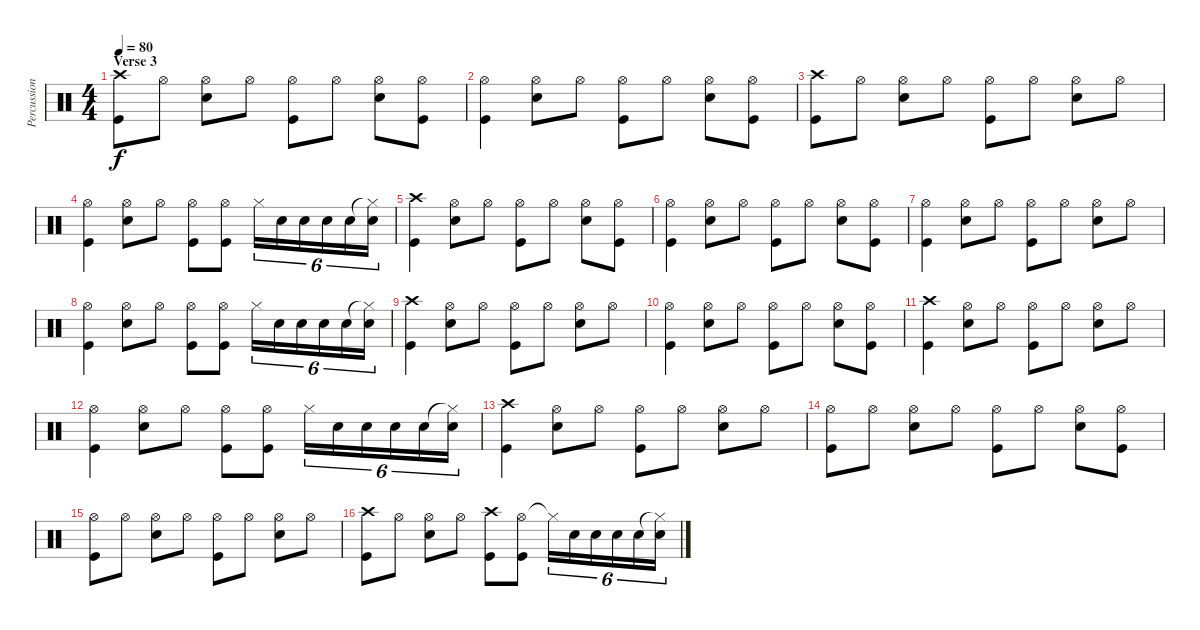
\track ("Percussion" "Percussion") {instrument percussion}
\staff {score}
\articulation defaults
\ts (4 4)
\section ("" "Verse 3")
\tempo 80
\clef neutral
\ks c
("Crash high (hit)" "Kick (hit)").8{dy f} "Hi-Hat (open)".8 ("Hi-Hat (open)" "Snare (hit) 2").8 "Hi-Hat (open)".8 ("Hi-Hat (open)" "Kick (hit)").8 "Hi-Hat (open)".8 ("Hi-Hat (open)" "Snare (hit) 2").8 ("Hi-Hat (open)" "Kick (hit)").8 |
("Hi-Hat (open)" "Kick (hit)").4 ("Hi-Hat (open)" "Snare (hit) 2").8 "Hi-Hat (open)".8 ("Hi-Hat (open)" "Kick (hit)").8 "Hi-Hat (open)".8 ("Hi-Hat (open)" "Snare (hit) 2").8 ("Hi-Hat (open)" "Kick (hit)").8 |
("Crash high (hit)" "Kick (hit)").8 "Hi-Hat (open)".8 ("Hi-Hat (open)" "Snare (hit) 2").8 "Hi-Hat (open)".8 ("Hi-Hat (open)" "Kick (hit)").8 "Hi-Hat (open)".8 ("Hi-Hat (open)" "Snare (hit) 2").8 "Hi-Hat (open)".8 |
("Hi-Hat (open)" "Kick (hit)").4 ("Hi-Hat (open)" "Snare (hit) 2").8 "Hi-Hat (open)".8 ("Hi-Hat (open)" "Kick (hit)").8 ("Hi-Hat (open)" "Kick (hit)").8 "Hi-Hat (closed)".16{tu (6 4)} "Snare (hit) 2".16{tu (6 4)} "Snare (hit) 2".16{tu (6 4)} "Snare (hit) 2".16{tu (6 4)} "Snare (hit) 2".16{tu (6 4)} ("Hi-Hat (closed)"{t} "Snare (hit) 2").16{tu (6 4)} |
("Crash high (hit)" "Kick (hit)").4 ("Hi-Hat (open)" "Snare (hit) 2").8 "Hi-Hat (open)".8 ("Hi-Hat (open)" "Kick (hit)").8 "Hi-Hat (open)".8 ("Hi-Hat (open)" "Snare (hit) 2").8 ("Hi-Hat (open)" "Kick (hit)").8 |
("Hi-Hat (open)" "Kick (hit)").4 ("Hi-Hat (open)" "Snare (hit) 2").8 "Hi-Hat (open)".8 ("Hi-Hat (open)" "Kick (hit)").8 "Hi-Hat (open)".8 ("Hi-Hat (open)" "Snare (hit) 2").8 ("Hi-Hat (open)" "Kick (hit)").8 |
("Hi-Hat (open)" "Kick (hit)").4 ("Hi-Hat (open)" "Snare (hit) 2").8 "Hi-Hat (open)".8 ("Hi-Hat (open)" "Kick (hit)").8 "Hi-Hat (open)".8 ("Hi-Hat (open)" "Snare (hit) 2").8 "Hi-Hat (open)".8 |
("Hi-Hat (open)" "Kick (hit)").4 ("Hi-Hat (open)" "Snare (hit) 2").8 "Hi-Hat (open)".8 ("Hi-Hat (open)" "Kick (hit)").8 ("Hi-Hat (open)" "Kick (hit)").8 "Hi-Hat (closed)".16{tu (6 4)} "Snare (hit) 2".16{tu (6 4)} "Snare (hit) 2".16{tu (6 4)} "Snare (hit) 2".16{tu (6 4)} "Snare (hit) 2".16{tu (6 4)} ("Hi-Hat (closed)"{t} "Snare (hit) 2").16{tu (6 4)} |
("Crash high (hit)" "Kick (hit)").4 ("Hi-Hat (open)" "Snare (hit) 2").8 "Hi-Hat (open)".8 ("Hi-Hat (open)" "Kick (hit)").8 "Hi-Hat (open)".8 ("Hi-Hat (open)" "Snare (hit) 2").8 "Hi-Hat (open)".8 |
("Hi-Hat (open)" "Kick (hit)").4 ("Hi-Hat (open)" "Snare (hit) 2").8 "Hi-Hat (open)".8 ("Hi-Hat (open)" "Kick (hit)").8 "Hi-Hat (open)".8 ("Hi-Hat (open)" "Snare (hit) 2").8 ("Hi-Hat (open)" "Kick (hit)").8 |
("Crash high (hit)" "Kick (hit)").4 ("Hi-Hat (open)" "Snare (hit) 2").8 "Hi-Hat (open)".8 ("Hi-Hat (open)" "Kick (hit)").8 "Hi-Hat (open)".8 ("Hi-Hat (open)" "Snare (hit) 2").8 "Hi-Hat (open)".8 |
("Hi-Hat (open)" "Kick (hit)").4 ("Hi-Hat (open)" "Snare (hit) 2").8 "Hi-Hat (open)".8 ("Hi-Hat (open)" "Kick (hit)").8 ("Hi-Hat (open)" "Kick (hit)").8 "Hi-Hat (closed)".16{tu (6 4)} "Snare (hit) 2".16{tu (6 4)} "Snare (hit) 2".16{tu (6 4)} "Snare (hit) 2".16{tu (6 4)} "Snare (hit) 2".16{tu (6 4)} ("Hi-Hat (closed)"{t} "Snare (hit) 2").16{tu (6 4)} |
("Crash high (hit)" "Kick (hit)").4 ("Hi-Hat (open)" "Snare (hit) 2").8 "Hi-Hat (open)".8 ("Hi-Hat (open)" "Kick (hit)").8 "Hi-Hat (open)".8 ("Hi-Hat (open)" "Snare (hit) 2").8 "Hi-Hat (open)".8 |
("Hi-Hat (open)" "Kick (hit)").8 "Hi-Hat (open)".8 ("Hi-Hat (open)" "Snare (hit) 2").8 "Hi-Hat (open)".8 ("Hi-Hat (open)" "Kick (hit)").8 "Hi-Hat (open)".8 ("Hi-Hat (open)" "Snare (hit) 2").8 ("Hi-Hat (open)" "Kick (hit)").8 |
("Hi-Hat (open)" "Kick (hit)").8 "Hi-Hat (open)".8 ("Hi-Hat (open)" "Snare (hit) 2").8 "Hi-Hat (open)".8 ("Hi-Hat (open)" "Kick (hit)").8 "Hi-Hat (open)".8 ("Hi-Hat (open)" "Snare (hit) 2").8 "Hi-Hat (open)".8 |
("Crash high (hit)" "Kick (hit)").8 "Hi-Hat (open)".8 ("Hi-Hat (open)" "Snare (hit) 2").8 "Hi-Hat (open)".8 ("Crash high (hit)" "Kick (hit)").8 ("Hi-Hat (open)" "Kick (hit)").8 "Hi-Hat (closed)"{t}.16{tu (6 4)} "Snare (hit) 2".16{tu (6 4)} "Snare (hit) 2".16{tu (6 4)} "Snare (hit) 2".16{tu (6 4)} "Snare (hit) 2".16{tu (6 4)} ("Hi-Hat (closed)"{t} "Snare (hit) 2").16{tu (6 4)}
